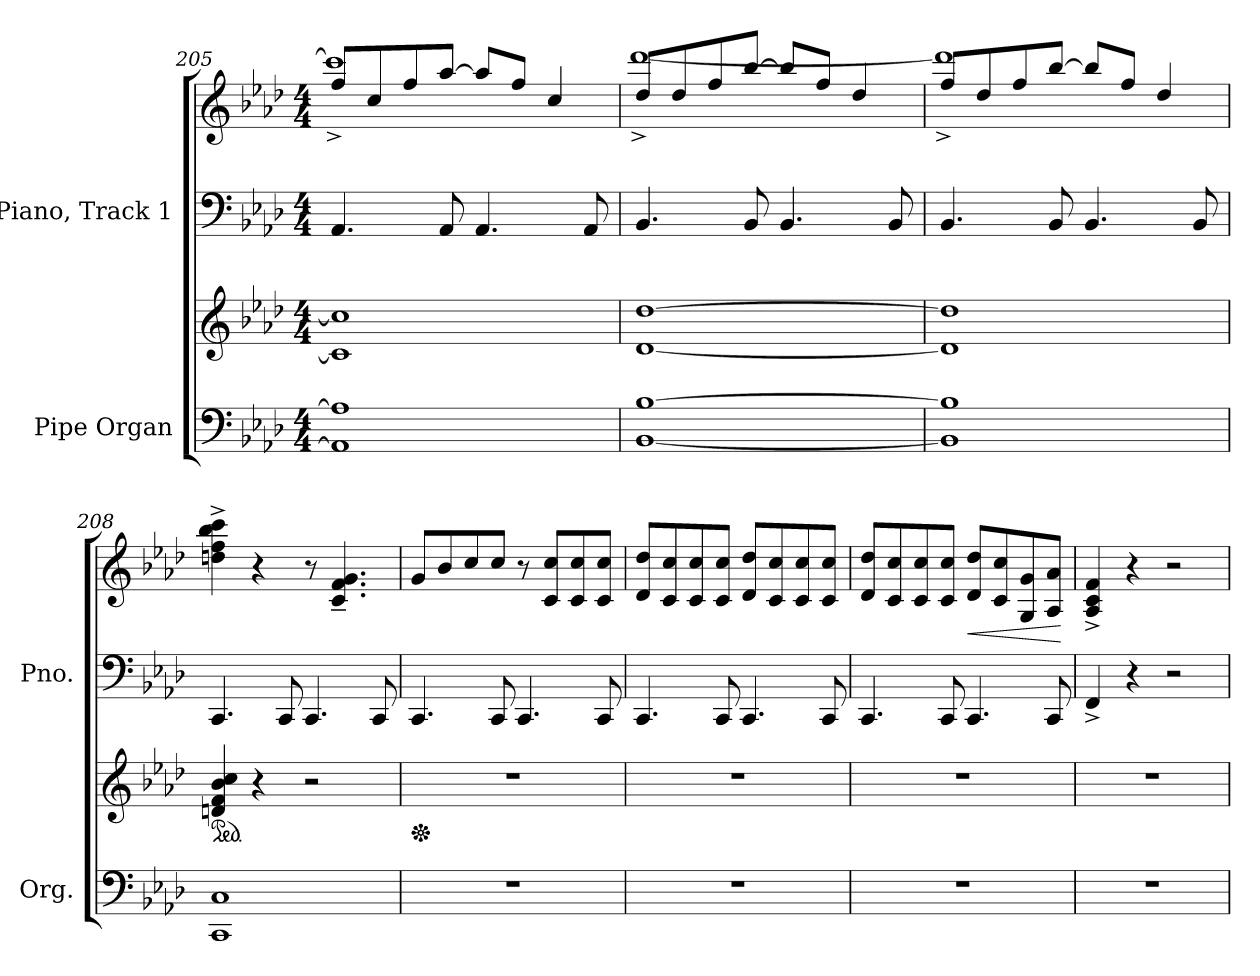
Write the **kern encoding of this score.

**kern	**kern	**kern	**kern	**dynam
*part2	*part2	*part1	*part1	*part1
*staff4	*staff3	*staff2	*staff1	*staff1/2
*I"Pipe Organ	*	*I"Piano, Track 1	*	*
*I'Org.	*	*I'Pno.	*	*
*clefF4	*clefG2	*clefF4	*clefG2	*
*k[b-e-a-d-]	*k[b-e-a-d-]	*k[b-e-a-d-]	*k[b-e-a-d-]	*
*M4/4	*M4/4	*M4/4	*M4/4	*
=205	=205	=205	=205	=205
*	*	*	*^	*
1AA-] 1A-]	1c] 1cc]	4.AA-/	8ff/L	1ccc^]	.
.	.	.	8cc/	.	.
.	.	.	8ff/	.	.
.	.	8AA-/	[8aa-/J	.	.
.	.	4.AA-/	8aa-/L]	.	.
.	.	.	8ff/J	.	.
.	.	.	4cc/	.	.
.	.	8AA-/	.	.	.
=206	=206	=206	=206	=206	=206
[1BB- [1B-	[1d- [1dd-	4.BB-/	8dd-/L	[1ddd-^	.
.	.	.	8dd-/	.	.
.	.	.	8ff/	.	.
.	.	8BB-/	[8bb-/J	.	.
.	.	4.BB-/	8bb-/L]	.	.
.	.	.	8ff/J	.	.
.	.	.	4dd-/	.	.
.	.	8BB-/	.	.	.
!!LO:LB:g=z	!!
=207	=207	=207	=207	=207	=207
1BB-] 1B-]	1d-] 1dd-]	4.BB-/	8ff/L	1ddd-^]	.
.	.	.	8dd-/	.	.
.	.	.	8ff/	.	.
.	.	8BB-/	[8bb-/J	.	.
.	.	4.BB-/	8bb-/L]	.	.
.	.	.	8ff/J	.	.
.	.	.	4dd-/	.	.
.	.	8BB-/	.	.	.
*	*	*	*v	*v	*
=208	=208	=208	=208	=208
*	*ped	*	*	*
1CC 1C	4dn/ 4f/ 4b-/ 4cc/	4.CC/	4ddn\^ 4ff\^ 4bb-\^ 4ccc\^	.
.	4r	.	4r	.
.	.	8CC/	.	.
.	2r	4.CC/	8r	.
.	.	.	4.c/~ 4.f/~ 4.g/~	.
.	.	8CC/	.	.
=209	=209	=209	=209	=209
*	*Xped	*	*	*
1r	1r	4.CC/	8g/L	.
.	.	.	8b-/	.
.	.	.	8cc/	.
.	.	8CC/	8cc/J	.
.	.	4.CC/	8r	.
.	.	.	8c/ 8cc/L	.
.	.	.	8c/ 8cc/	.
.	.	8CC/	8c/ 8cc/J	.
=210	=210	=210	=210	=210
1r	1r	4.CC/	8d-/ 8dd-/L	.
.	.	.	8c/ 8cc/	.
.	.	.	8c/ 8cc/	.
.	.	8CC/	8c/ 8cc/J	.
.	.	4.CC/	8d-/ 8dd-/L	.
.	.	.	8c/ 8cc/	.
.	.	.	8c/ 8cc/	.
.	.	8CC/	8c/ 8cc/J	.
!!LO:PB:g=z
=211	=211	=211	=211	=211
1r	1r	4.CC/	8d-/ 8dd-/L	.
.	.	.	8c/ 8cc/	.
.	.	.	8c/ 8cc/	.
.	.	8CC/	8c/ 8cc/J	.
!	!	!	!	!LO:HP:b
.	.	4.CC/	8d-/ 8dd-/L	<
.	.	.	8c/ 8cc/	.
.	.	.	8G/ 8g/	.
.	.	8CC/	8A-/ 8a-/J	.
.	.	.	.	[
=212	=212	=212	=212	=212
1r	1r	4FF^/	4A-/^ 4c/^ 4f/^	.
.	.	4r	4r	.
.	.	2r	2r	.
=	=	=	=	=
*-	*-	*-	*-	*-
